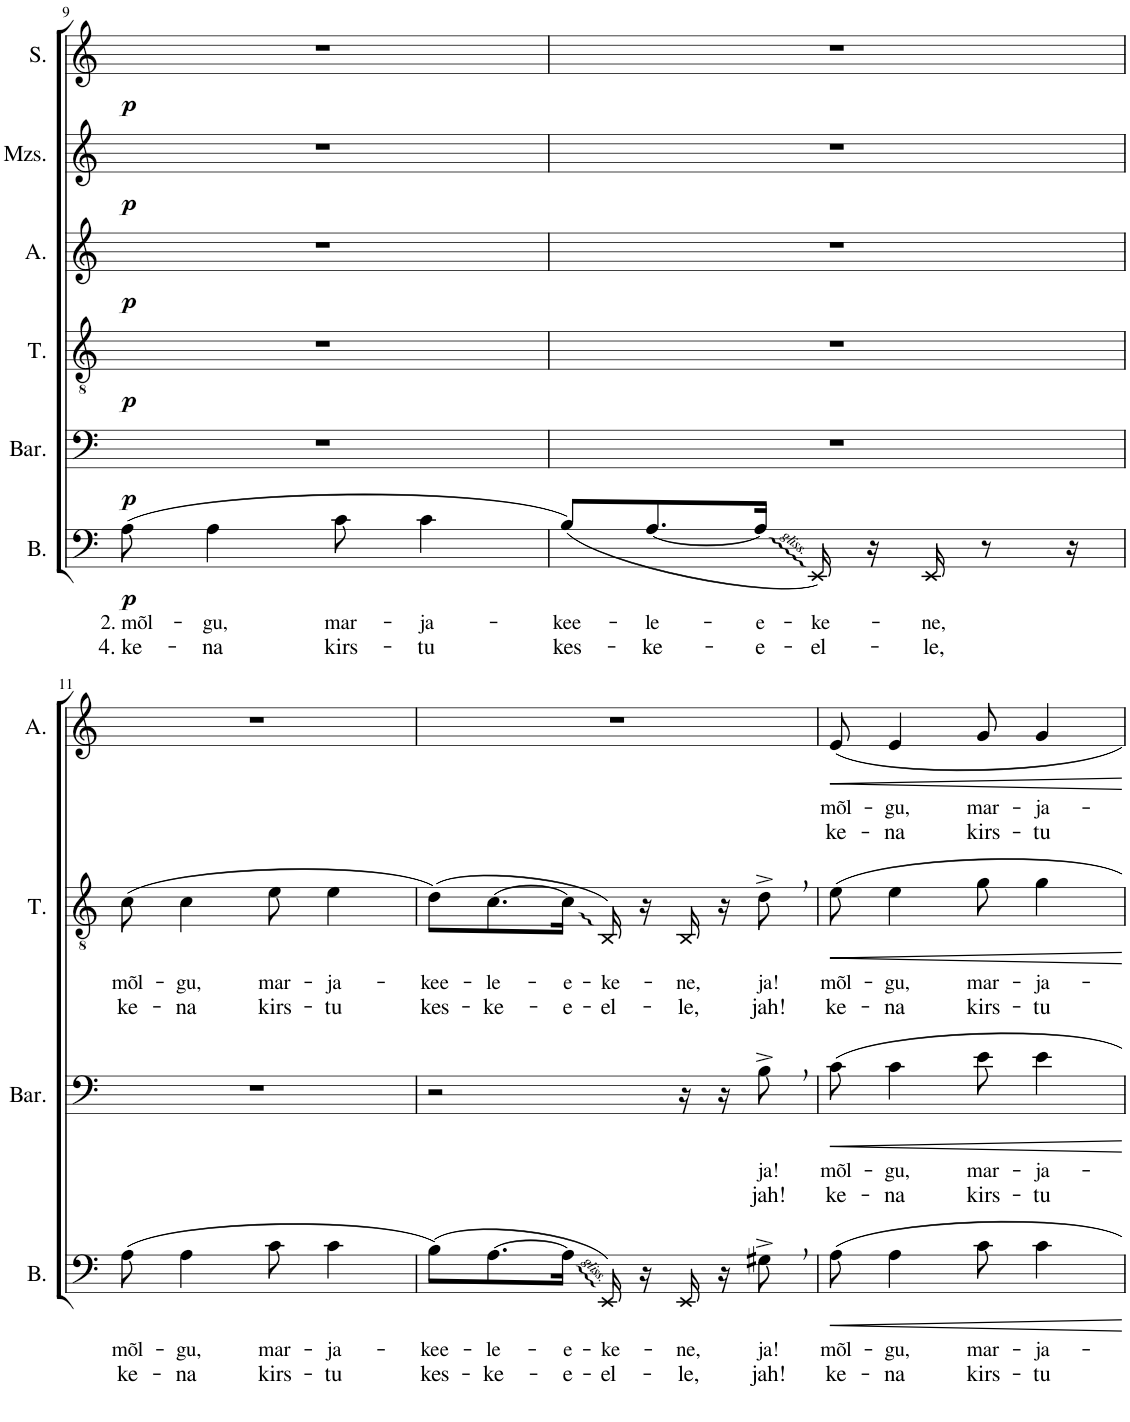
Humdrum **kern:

**kern	**text	**text	**dynam	**kern	**text	**text	**dynam	**kern	**text	**text	**dynam	**kern	**text	**text	**dynam
*part4	*part4	*part4	*part4	*part3	*part3	*part3	*part3	*part2	*part2	*part2	*part2	*part1	*part1	*part1	*part1
*staff4	*staff4	*staff4	*staff4	*staff3	*staff3	*staff3	*staff3	*staff2	*staff2	*staff2	*staff2	*staff1	*staff1	*staff1	*staff1
*I"Bass	*	*	*	*I"Baritone	*	*	*	*I"Tenor	*	*	*	*I"Alto	*	*	*
*I'B.	*	*	*	*I'Bar.	*	*	*	*I'T.	*	*	*	*I'A.	*	*	*
!!LO:PB:g=z
*clefF4	*	*	*	*clefF4	*	*	*	*clefGv2	*	*	*	*clefG2	*	*	*
*k[]	*	*	*	*k[]	*	*	*	*k[]	*	*	*	*k[]	*	*	*
*M6/8	*	*	*	*M6/8	*	*	*	*M6/8	*	*	*	*M6/8	*	*	*
=9	=9	=9	=9	=9	=9	=9	=9	=9	=9	=9	=9	=9	=9	=9	=9
!	!LO:LY:b	!LO:LY:b	!LO:DY:b	!	!	!	!LO:DY:b	!	!	!	!LO:DY:b	!	!	!	!LO:DY:b
(8A\	2. mõl-	4. ke-	p	2.r	.	.	p	2.r	.	.	p	2.r	.	.	p
!	!LO:LY:b	!LO:LY:b	!	!	!	!	!	!	!	!	!	!	!	!	!
4A\	-gu,	-na	.	.	.	.	.	.	.	.	.	.	.	.	.
!	!LO:LY:b	!LO:LY:b	!	!	!	!	!	!	!	!	!	!	!	!	!
8c\	mar-	kirs-	.	.	.	.	.	.	.	.	.	.	.	.	.
!	!LO:LY:b	!LO:LY:b	!	!	!	!	!	!	!	!	!	!	!	!	!
4c\	-ja-	-tu	.	.	.	.	.	.	.	.	.	.	.	.	.
=10	=10	=10	=10	=10	=10	=10	=10	=10	=10	=10	=10	=10	=10	=10	=10
!	!LO:LY:b	!LO:LY:b	!	!	!	!	!	!	!	!	!	!	!	!	!
(8B/L)	-kee-	kes-	.	2.r	.	.	.	2.r	.	.	.	2.r	.	.	.
!	!LO:LY:b	!LO:LY:b	!	!	!	!	!	!	!	!	!	!	!	!	!
[8.A/	-le-	-ke-	.	.	.	.	.	.	.	.	.	.	.	.	.
!	!LO:LY:b	!LO:LY:b	!	!	!	!	!	!	!	!	!	!	!	!	!
16A/Jk]	-e-	-e-	.	.	.	.	.	.	.	.	.	.	.	.	.
!	!LO:LY:b	!LO:LY:b	!	!	!	!	!	!	!	!	!	!	!	!	!
16EE/)	-ke-	-el-	.	.	.	.	.	.	.	.	.	.	.	.	.
16r	.	.	.	.	.	.	.	.	.	.	.	.	.	.	.
!	!LO:LY:b	!LO:LY:b	!	!	!	!	!	!	!	!	!	!	!	!	!
16EE/	-ne,	-le,	.	.	.	.	.	.	.	.	.	.	.	.	.
8r	.	.	.	.	.	.	.	.	.	.	.	.	.	.	.
16r	.	.	.	.	.	.	.	.	.	.	.	.	.	.	.
!!LO:LB:g=z
=11	=11	=11	=11	=11	=11	=11	=11	=11	=11	=11	=11	=11	=11	=11	=11
!	!LO:LY:b	!LO:LY:b	!	!	!	!	!	!	!LO:LY:b	!LO:LY:b	!	!	!	!	!
(8A\	mõl-	ke-	.	2.r	.	.	.	(8c\	mõl-	ke-	.	2.r	.	.	.
!	!LO:LY:b	!LO:LY:b	!	!	!	!	!	!	!LO:LY:b	!LO:LY:b	!	!	!	!	!
4A\	-gu,	-na	.	.	.	.	.	4c\	-gu,	-na	.	.	.	.	.
!	!LO:LY:b	!LO:LY:b	!	!	!	!	!	!	!LO:LY:b	!LO:LY:b	!	!	!	!	!
8c\	mar-	kirs-	.	.	.	.	.	8e\	mar-	kirs-	.	.	.	.	.
!	!LO:LY:b	!LO:LY:b	!	!	!	!	!	!	!LO:LY:b	!LO:LY:b	!	!	!	!	!
4c\	-ja-	-tu	.	.	.	.	.	4e\	-ja-	-tu	.	.	.	.	.
=12	=12	=12	=12	=12	=12	=12	=12	=12	=12	=12	=12	=12	=12	=12	=12
!	!LO:LY:b	!LO:LY:b	!	!	!	!	!	!	!LO:LY:b	!LO:LY:b	!	!	!	!	!
(8B\L)	-kee-	kes-	.	2r	.	.	.	(8d\L)	-kee-	kes-	.	2.r	.	.	.
!	!LO:LY:b	!LO:LY:b	!	!	!	!	!	!	!LO:LY:b	!LO:LY:b	!	!	!	!	!
[8.A\	-le-	-ke-	.	.	.	.	.	[8.c\	-le-	-ke-	.	.	.	.	.
!	!LO:LY:b	!LO:LY:b	!	!	!	!	!	!	!LO:LY:b	!LO:LY:b	!	!	!	!	!
16A\Jk]	-e-	-e-	.	.	.	.	.	16c\Jk]	-e-	-e-	.	.	.	.	.
!	!LO:LY:b	!LO:LY:b	!	!	!	!	!	!	!LO:LY:b	!LO:LY:b	!	!	!	!	!
16EE/)	-ke-	-el-	.	.	.	.	.	16BB/)	-ke-	-el-	.	.	.	.	.
16r	.	.	.	.	.	.	.	16r	.	.	.	.	.	.	.
!	!LO:LY:b	!LO:LY:b	!	!	!	!	!	!	!LO:LY:b	!LO:LY:b	!	!	!	!	!
16EE/	-ne,	-le,	.	16r	.	.	.	16BB/	-ne,	-le,	.	.	.	.	.
16r	.	.	.	16r	.	.	.	16r	.	.	.	.	.	.	.
!	!LO:LY:b	!LO:LY:b	!	!	!LO:LY:b	!LO:LY:b	!	!	!LO:LY:b	!LO:LY:b	!	!	!	!	!
8G#X^,\	ja!	jah!	.	8B^,\	ja!	jah!	.	8d^,\	ja!	jah!	.	.	.	.	.
=13	=13	=13	=13	=13	=13	=13	=13	=13	=13	=13	=13	=13	=13	=13	=13
!	!LO:LY:b	!LO:LY:b	!	!	!LO:LY:b	!LO:LY:b	!	!	!LO:LY:b	!LO:LY:b	!	!	!LO:LY:b	!LO:LY:b	!
8A\	mõl-	ke-	.	8c\	mõl-	ke-	.	8e\	mõl-	ke-	.	8e/	mõl-	ke-	.
!	!LO:LY:b	!LO:LY:b	!	!	!LO:LY:b	!LO:LY:b	!	!	!LO:LY:b	!LO:LY:b	!	!	!LO:LY:b	!LO:LY:b	!
4A\	-gu,	-na	.	4c\	-gu,	-na	.	4e\	-gu,	-na	.	4e/	-gu,	-na	.
!	!LO:LY:b	!LO:LY:b	!	!	!LO:LY:b	!LO:LY:b	!	!	!LO:LY:b	!LO:LY:b	!	!	!LO:LY:b	!LO:LY:b	!
8c\	mar-	kirs-	.	8e\	mar-	kirs-	.	8g\	mar-	kirs-	.	8g/	mar-	kirs-	.
!	!LO:LY:b	!LO:LY:b	!	!	!LO:LY:b	!LO:LY:b	!	!	!LO:LY:b	!LO:LY:b	!	!	!LO:LY:b	!LO:LY:b	!
4c\	-ja-	-tu	.	4e\	-ja-	-tu	.	4g\	-ja-	-tu	.	4g/	-ja-	-tu	.
=	=	=	=	=	=	=	=	=	=	=	=	=	=	=	=
*-	*-	*-	*-	*-	*-	*-	*-	*-	*-	*-	*-	*-	*-	*-	*-
